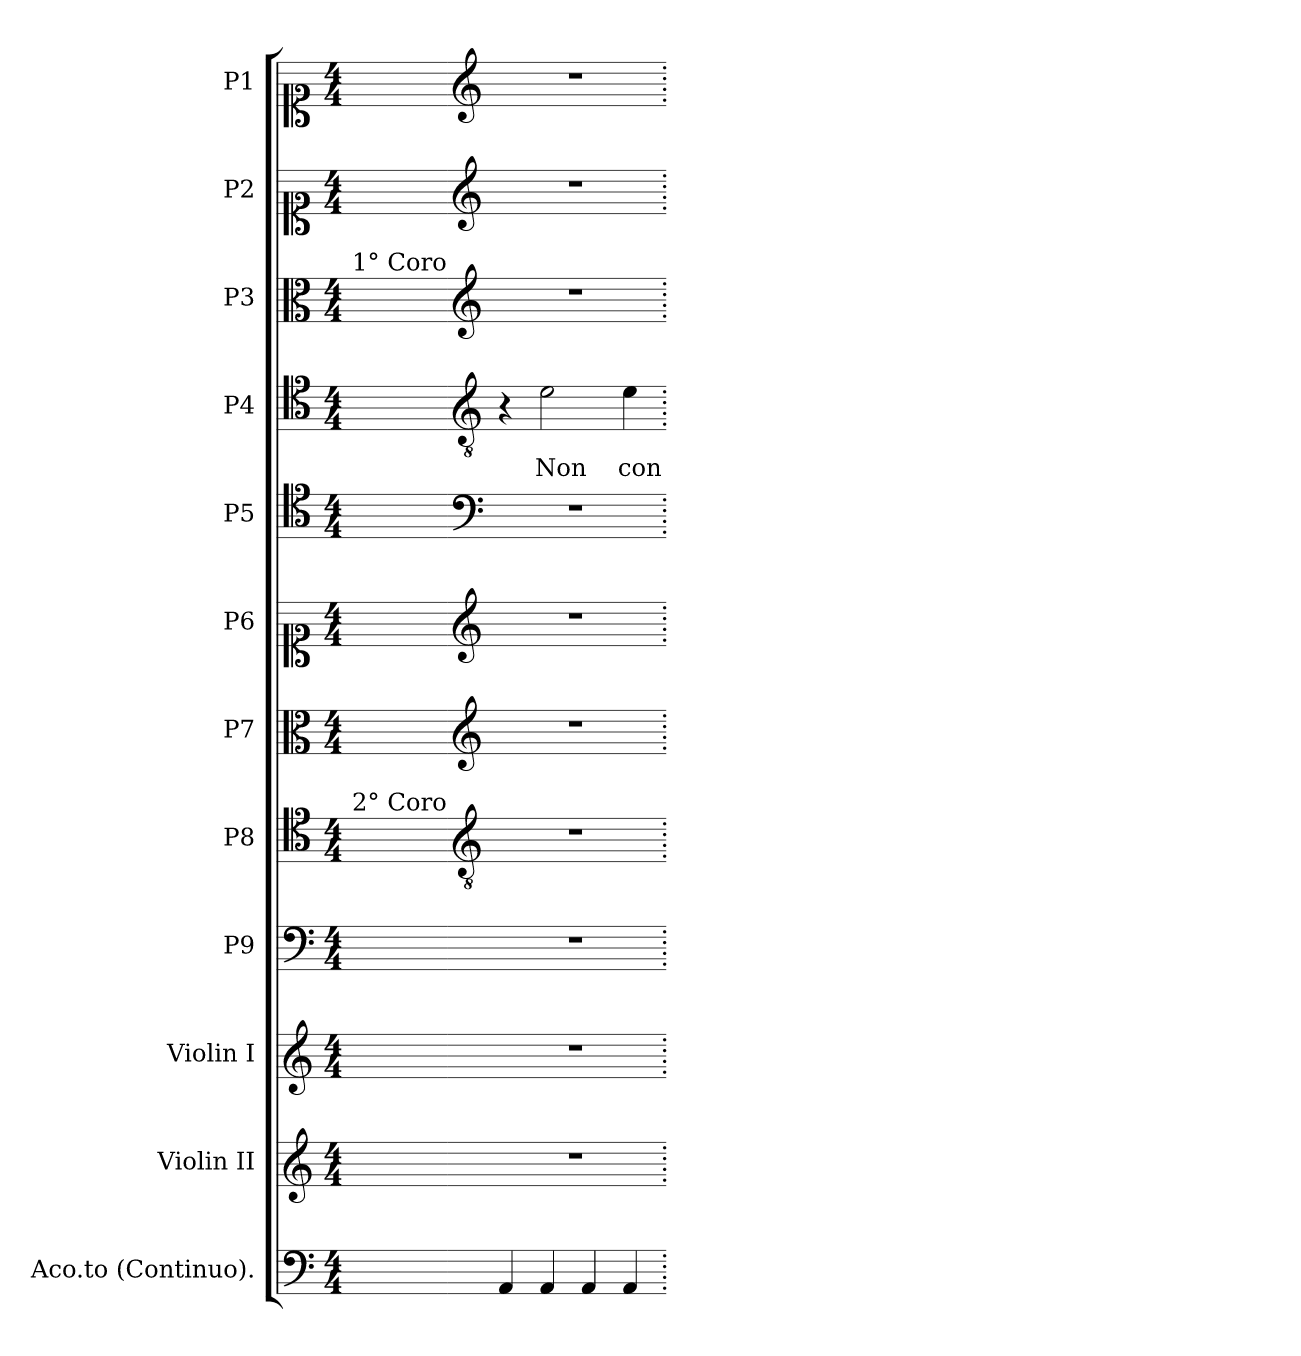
**kern	**kern	**kern	**kern	**kern	**kern	**kern	**kern	**kern	**text	**kern	**kern	**kern
*part12	*part11	*part10	*part9	*part8	*part7	*part6	*part5	*part4	*part4	*part3	*part2	*part1
*staff12	*staff11	*staff10	*staff9	*staff8	*staff7	*staff6	*staff5	*staff4	*staff4	*staff3	*staff2	*staff1
*I"Aco.to (Continuo).	*I"Violin II	*I"Violin I	*I"P9	*I"P8	*I"P7	*I"P6	*I"P5	*I"P4	*	*I"P3	*I"P2	*I"P1
*	*I'Vln. II	*I'Vln. I	*	*	*	*	*	*	*	*	*	*
!!LO:PB:g=z
*clefF4	*clefG2	*clefG2	*clefF4	*clefC4	*clefC3	*clefC1	*clefC4	*clefC4	*	*clefC3	*clefC1	*clefC1
*	*	*	*	*ITrd7c12	*	*	*	*ITrd7c12	*	*	*	*
*k[]	*k[]	*k[]	*k[]	*k[]	*k[]	*k[]	*k[]	*k[]	*	*k[]	*k[]	*k[]
*C:	*C:	*C:	*C:	*C:	*C:	*C:	*C:	*C:	*	*C:	*C:	*C:
*M4/4	*M4/4	*M4/4	*M4/4	*M4/4	*M4/4	*M4/4	*M4/4	*M4/4	*	*M4/4	*M4/4	*M4/4
=1	=1	=1	=1	=1	=1	=1	=1	=1	=1	=1	=1	=1
!	!	!	!	!	!	!	!	!	!	!LO:TX:a:t=1° Coro	!	!
!	!	!	!	!LO:TX:a:t=2° Coro	!	!	!	!	!	!	!	!
1ryy	1ryy	1ryy	1ryy	1ryy	1ryy	1ryy	1ryy	1ryy	.	1ryy	1ryy	1ryy
=1-	=1-	=1-	=1-	=1-	=1-	=1-	=1-	=1-	=1-	=1-	=1-	=1-
*	*	*	*	*clefGv2	*clefG2	*clefG2	*clefF4	*clefGv2	*	*clefG2	*clefG2	*clefG2
4AAi/	1r	1r	1r	1r	1r	1r	1r	4r	.	1r	1r	1r
!	!	!	!	!	!	!	!	!	!LO:LY:b:color=#000000	!	!	!
4AAi/	.	.	.	.	.	.	.	2Ei\	Non	.	.	.
4AAi/	.	.	.	.	.	.	.	.	.	.	.	.
!	!	!	!	!	!	!	!	!	!LO:LY:b:color=#000000	!	!	!
4AAi/	.	.	.	.	.	.	.	4Ei\	con-	.	.	.
=.	=.	=.	=.	=.	=.	=.	=.	=.	=.	=.	=.	=.
*-	*-	*-	*-	*-	*-	*-	*-	*-	*-	*-	*-	*-
